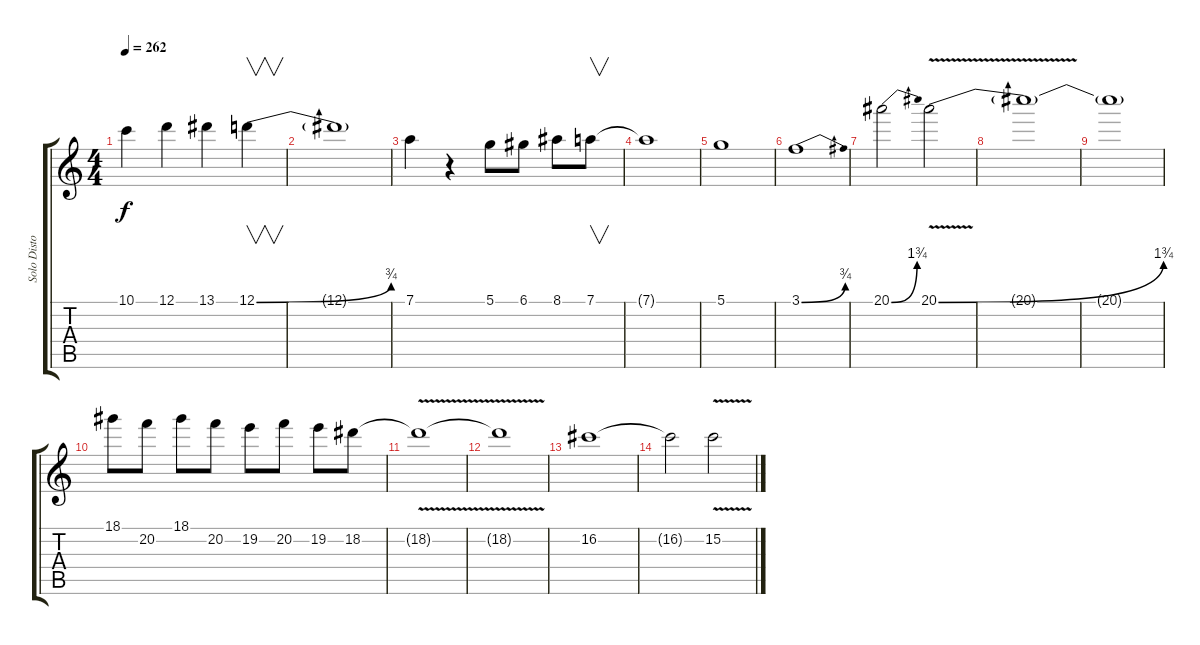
\track ("Solo Distortion Guitar" "Solo Disto") {instrument distortionguitar}
\staff {score tabs}
\tuning (D4 A3 Gb3 D3 A2 D2) {hide}
\ts (4 4)
\tempo 262
\clef g2
\ks c
10.1{t}.4{dy f} 12.1.4 13.1.4 12.1{be (bend 0 0 60 3)}.4{v} |
12.1{t}.1 |
7.1.4 r.4 5.1.8 6.1.8 8.1.8 7.1.8{v} |
7.1{t}.1 |
5.1.1 |
3.1{be (bend 0 0 60 3)}.1 |
20.1{be (bend 0 0 60 7)}.2 20.1{be (bend 0 0 60 7) v}.2 |
20.1{t}.1 |
20.1{t}.1 |
18.1.8 20.2.8 18.1.8 20.2.8 19.2.8 20.2.8 19.2.8 18.2.8 |
18.2{v t}.1 |
18.2{t}.1 |
16.2.1 |
16.2{t}.2 15.2{v}.2
